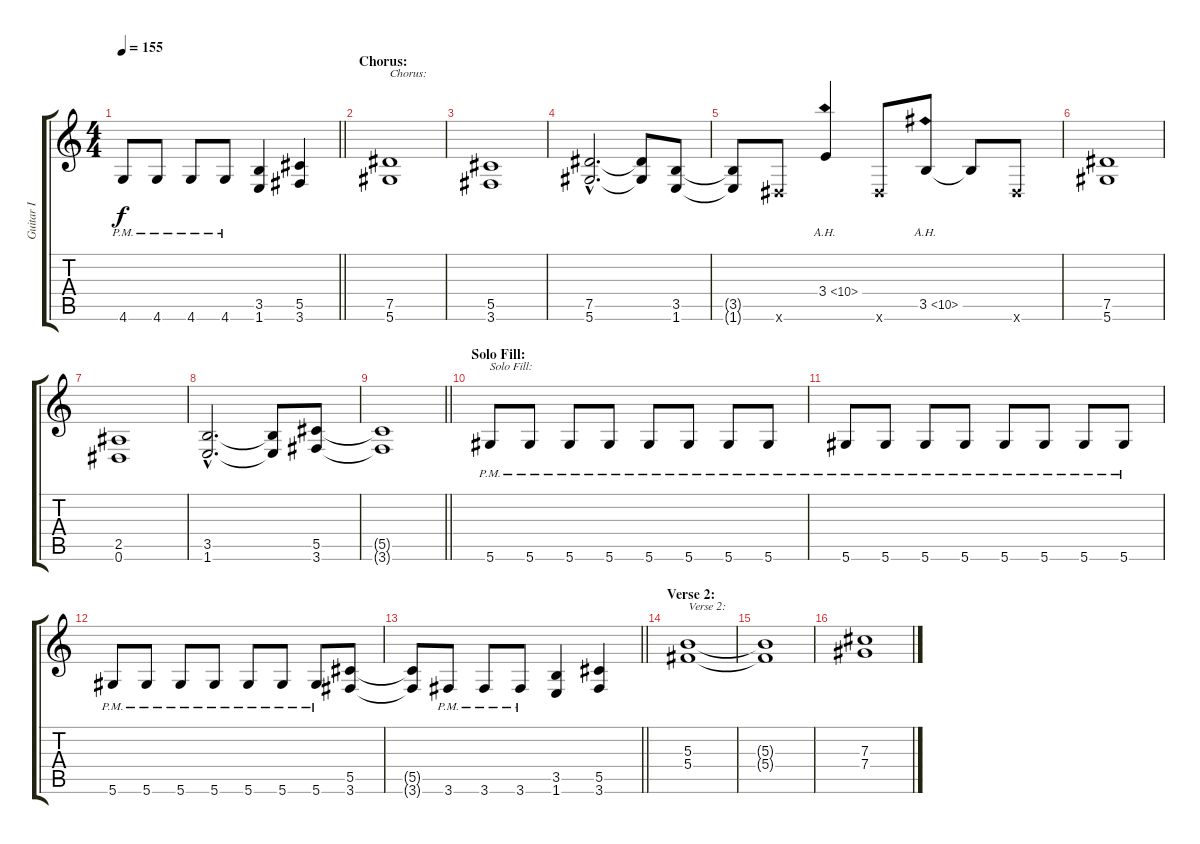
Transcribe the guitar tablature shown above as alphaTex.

\track ("Guitar I" "Guitar I") {instrument distortionguitar}
\staff {score tabs}
\tuning (Eb4 Bb3 Gb3 Db3 Ab2 Eb2) {hide}
\ts (4 4)
\tempo 155
\clef g2
\barLineRight lightlight
\ks c
4.6{pm}.8{dy f} 4.6{pm}.8 4.6{pm}.8 4.6{pm}.8 (3.5 1.6).4 (5.5 3.6).4 |
\section ("" "Chorus:")
(7.5 5.6).1{txt "Chorus:"} |
(5.5 3.6).1 |
(7.5{hac} 5.6{hac}).2{d} (7.5{t} 5.6{t}).8 (3.5 1.6).8 |
(3.5{t} 1.6{t}).8 0.6{x}.8 3.4{ah 7}.4 0.6{x}.8 3.5{ah 7}.8 3.5{t}.8 0.6{x}.8 |
(7.5 5.6).1 |
(2.5 0.6).1 |
(3.5{hac} 1.6{hac}).2{d} (3.5{t} 1.6{t}).8 (5.5 3.6).8 |
\barLineRight lightlight
(5.5{t} 3.6{t}).1 |
\section ("" "Solo Fill:")
5.6{pm}.8{txt "Solo Fill:"} 5.6{pm}.8 5.6{pm}.8 5.6{pm}.8 5.6{pm}.8 5.6{pm}.8 5.6{pm}.8 5.6{pm}.8 |
5.6{pm}.8 5.6{pm}.8 5.6{pm}.8 5.6{pm}.8 5.6{pm}.8 5.6{pm}.8 5.6{pm}.8 5.6{pm}.8 |
5.6{pm}.8 5.6{pm}.8 5.6{pm}.8 5.6{pm}.8 5.6{pm}.8 5.6{pm}.8 5.6{pm}.8 (5.5 3.6).8 |
\barLineRight lightlight
(5.5{t} 3.6{t}).8 3.6{pm}.8 3.6{pm}.8 3.6{pm}.8 (3.5 1.6).4 (5.5 3.6).4 |
\section ("" "Verse 2:")
(5.3 5.4).1{txt "Verse 2:"} |
(5.3{t} 5.4{t}).1 |
(7.3 7.4).1
